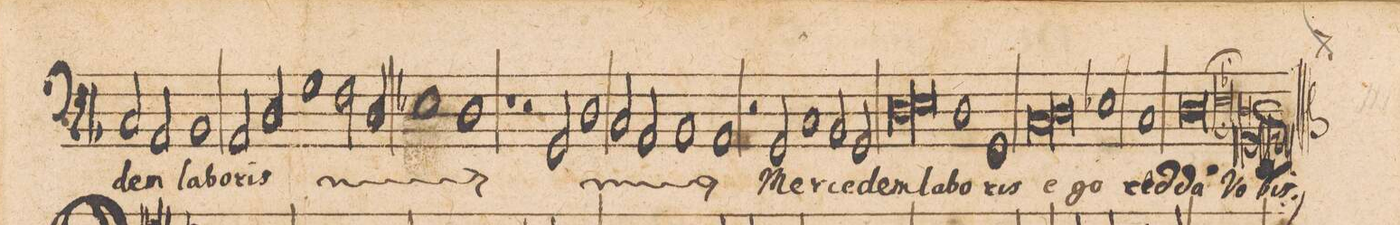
**kern	**text
*I"BASSVS.	*
*clefF4	*
*k[b-]	*
*met(C|)	*
*M2/1	*
2C/	-dem
2AA/	la-
1BB-	-bo-
=62-	=62-
2AA/	-ris
*	*ij
2D/	Mer-
1G	-ce-
=63-	=63-
2F\	-dem
2D/	la-
1E-X	-bo-
=64-	=64-
1D	-ris
1r	.
=65-	=65-
2r	.
2GG/	Mer-
1D	-ce-
=66-	=66-
2C/	-dem
2AA/	la-
1BB-	-bo-
=67-	=67-
1AA	-ris
*	*Xij
2r	.
2GG/	Mer-
=68-	=68-
1C	-ce-
2BB-/	-dem
2GG/	la-
=69-	=69-
*lig	*
1D	-bo-
1Eny	.
*Xlig	*
=70-	=70-
1D	.
1GG	-ris
=71-	=71-
*lig	*
1C	e-
1D	.
*Xlig	*
=72-	=72-
1E-X	-go
1C	red-
=73-	=73-
0D	-d(am)
=74-	=74-
1E-X;;	Vo-
1D	.
=75-	=75-
0GGl	-bis.
==	==
*-	*-
